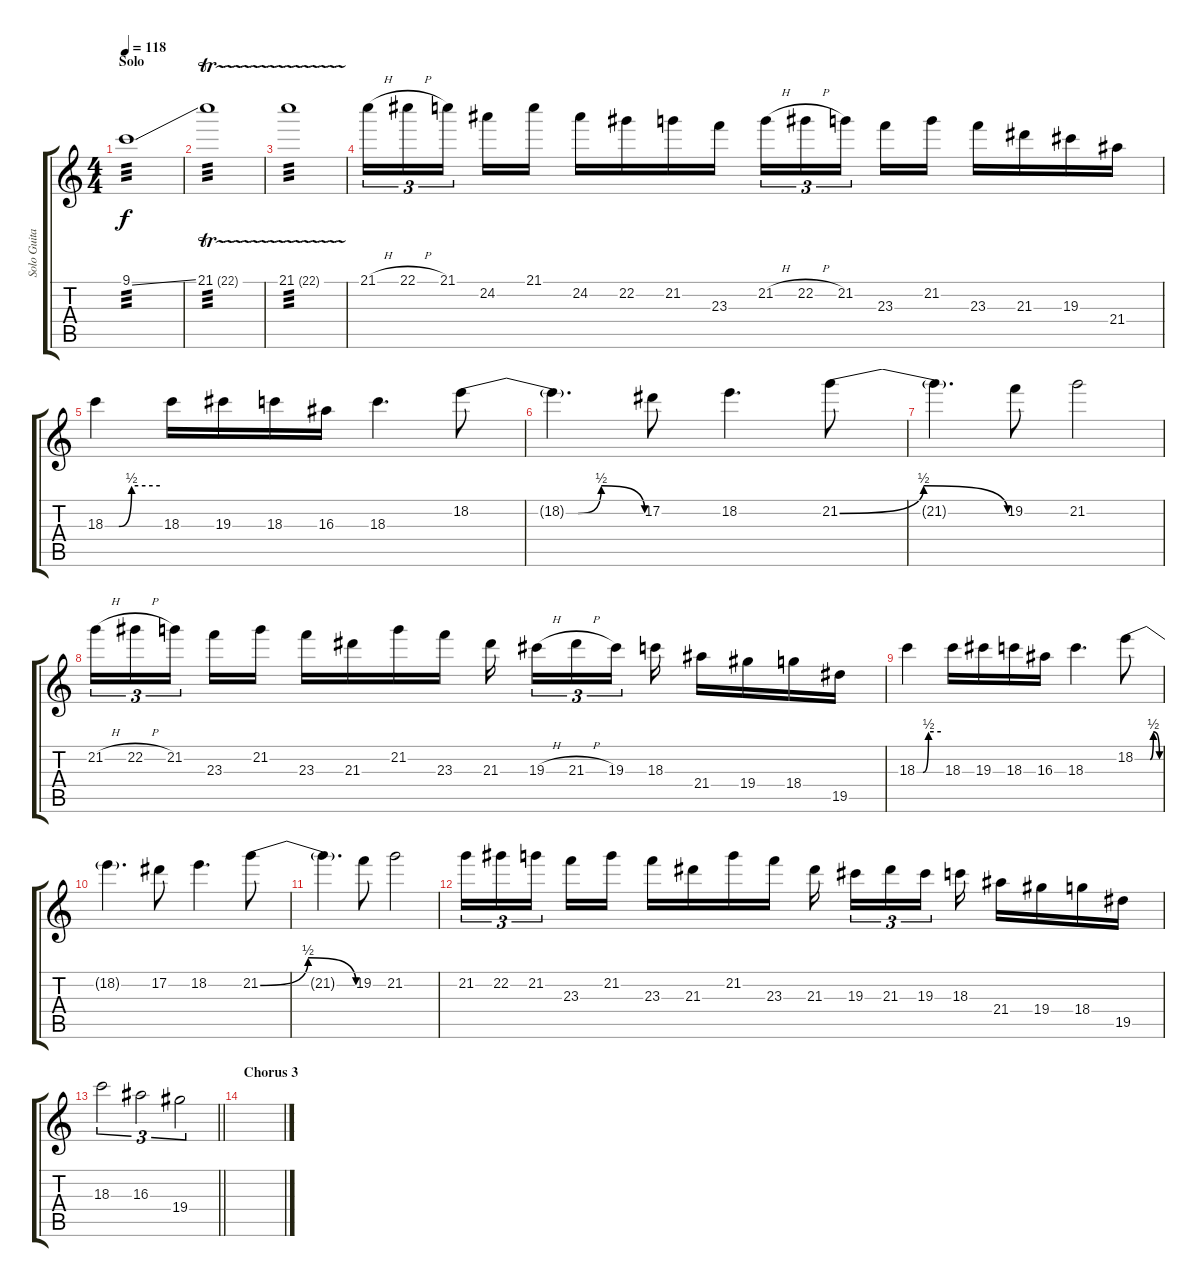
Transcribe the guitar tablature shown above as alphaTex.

\track ("Solo Guitar" "Solo Guita") {instrument distortionguitar}
\staff {score tabs}
\tuning (Eb4 Bb3 Gb3 Db3 Ab2 Eb2) {hide}
\ts (4 4)
\section ("" "Solo")
\tempo 118
\clef g2
\ks c
9.1{ss}.1{tp 3 dy f} |
21.1{tr (22 32)}.1{tp 3} |
21.1{tr (22 32)}.1{tp 3} |
21.1{h}.16{tu (3 2)} 22.1{h}.16{tu (3 2)} 21.1.16{tu (3 2)} 24.2.16 21.1.16 24.2.16 22.2.16 21.2.16 23.3.16 21.2{h}.16{tu (3 2)} 22.2{h}.16{tu (3 2)} 21.2.16{tu (3 2)} 23.3.16 21.2.16 23.3.16 21.3.16 19.3.16 21.4.16 |
18.3{be (custom 0 0 15 0 29 2 60 2)}.4 18.3.16 19.3.16 18.3.16 16.3.16 18.3.4{d} 18.2{be (custom 0 0 37 0 45 2 60 0)}.8 |
18.2{t}.4{d} 17.2.8 18.2.4{d} 21.2{be (bendrelease 0 0 20 2 25 2 60 0)}.8 |
21.2{t}.4{d} 19.2.8 21.2.2 |
21.2{h}.16{tu (3 2)} 22.2{h}.16{tu (3 2)} 21.2.16{tu (3 2)} 23.3.16 21.2.16 23.3.16 21.3.16 21.2.16 23.3.16 21.3.16 19.3{h}.16{tu (3 2)} 21.3{h}.16{tu (3 2)} 19.3.16{tu (3 2)} 18.3.16 21.4.16 19.4.16 18.4.16 19.5.16 |
18.3{be (custom 0 0 15 0 29 2 60 2)}.4 18.3.16 19.3.16 18.3.16 16.3.16 18.3.4{d} 18.2{be (custom 0 0 37 0 45 2 60 0)}.8 |
18.2{t}.4{d} 17.2.8 18.2.4{d} 21.2{be (bendrelease 0 0 20 2 25 2 60 0)}.8 |
21.2{t}.4{d} 19.2.8 21.2.2 |
21.2.16{tu (3 2)} 22.2.16{tu (3 2)} 21.2.16{tu (3 2)} 23.3.16 21.2.16 23.3.16 21.3.16 21.2.16 23.3.16 21.3.16 19.3.16{tu (3 2)} 21.3.16{tu (3 2)} 19.3.16{tu (3 2)} 18.3.16 21.4.16 19.4.16 18.4.16 19.5.16 |
\barLineRight lightlight
18.3.2{tu (3 2)} 16.3.2{tu (3 2)} 19.4.2{tu (3 2)} |
\section ("" "Chorus 3")
